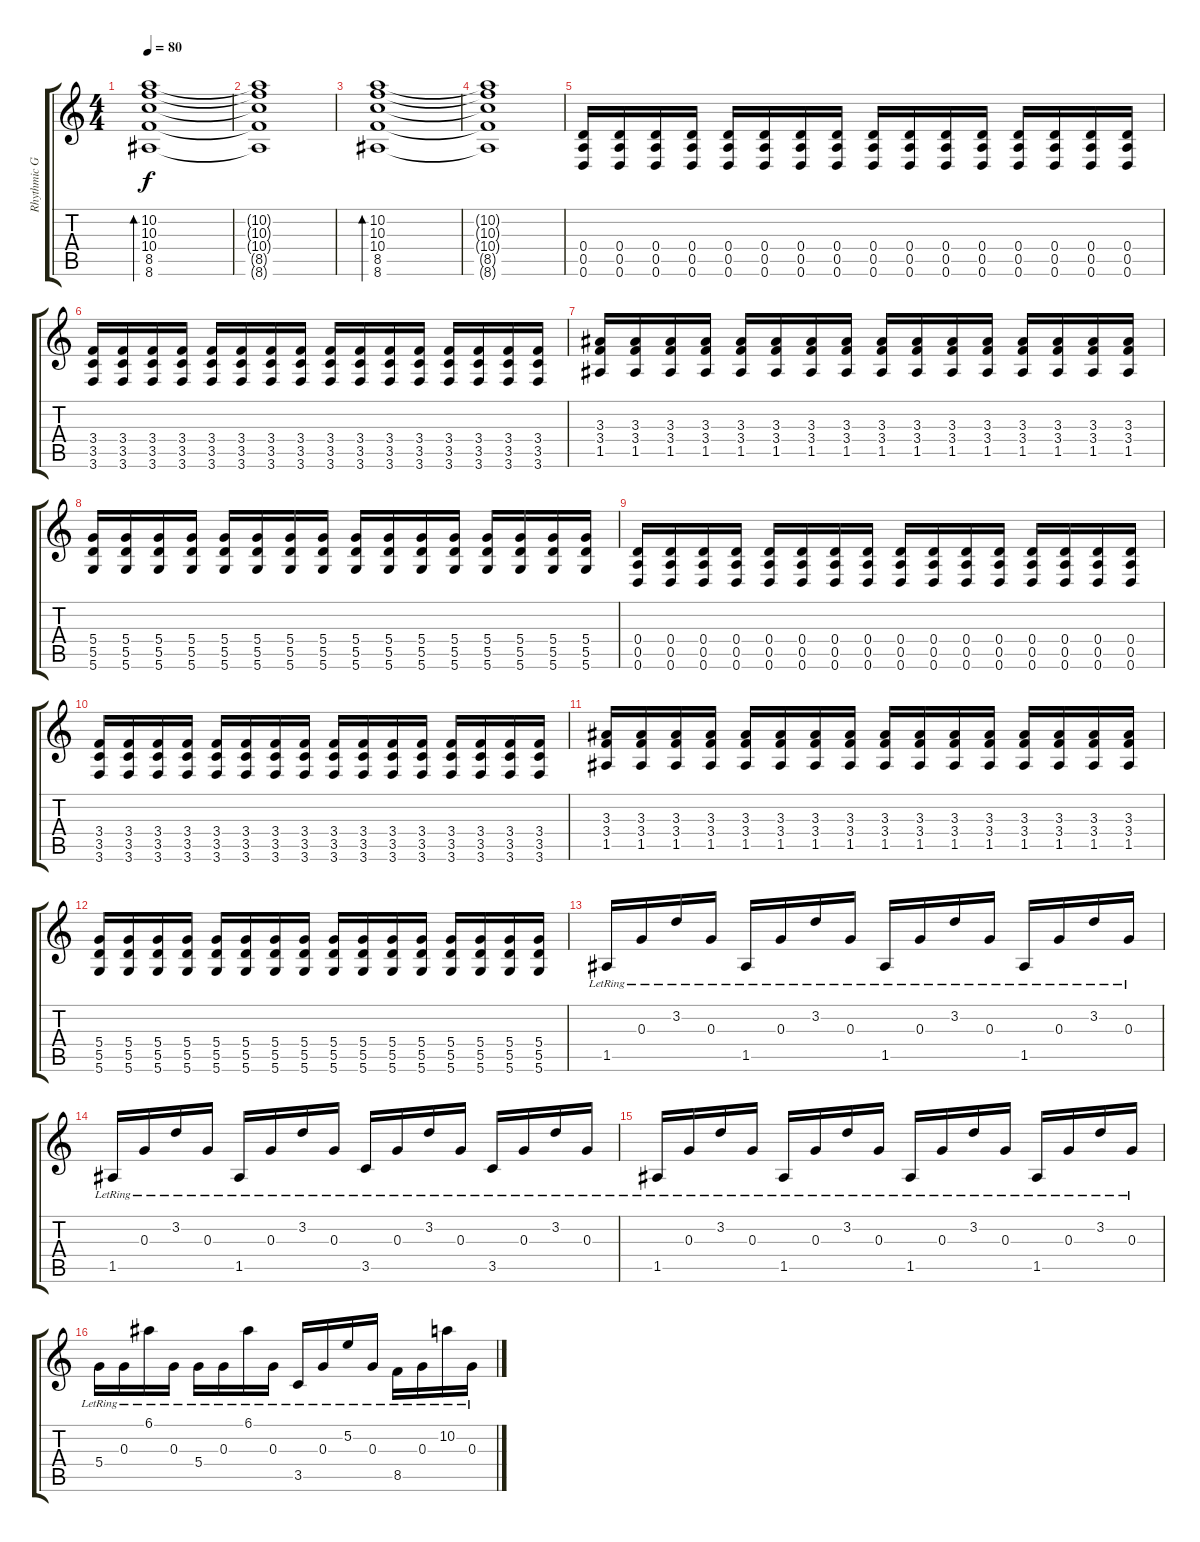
\track ("Rhythmic Guitar" "Rhythmic G") {instrument distortionguitar}
\staff {score tabs}
\tuning (E4 B3 G3 D3 A2 D2) {hide}
\ts (4 4)
\tempo 80
\clef g2
\ks c
(10.2 10.3 10.4 8.5 8.6).1{bd 120 dy f} |
(10.2{t} 10.3{t} 10.4{t} 8.5{t} 8.6{t}).1 |
(10.2 10.3 10.4 8.5 8.6).1{bd 120} |
(10.2{t} 10.3{t} 10.4{t} 8.5{t} 8.6{t}).1 |
(0.4 0.5 0.6).16{instrument distortionguitar} (0.4 0.5 0.6).16 (0.4 0.5 0.6).16 (0.4 0.5 0.6).16 (0.4 0.5 0.6).16 (0.4 0.5 0.6).16 (0.4 0.5 0.6).16 (0.4 0.5 0.6).16 (0.4 0.5 0.6).16 (0.4 0.5 0.6).16 (0.4 0.5 0.6).16 (0.4 0.5 0.6).16 (0.4 0.5 0.6).16 (0.4 0.5 0.6).16 (0.4 0.5 0.6).16 (0.4 0.5 0.6).16 |
(3.4 3.5 3.6).16 (3.4 3.5 3.6).16 (3.4 3.5 3.6).16 (3.4 3.5 3.6).16 (3.4 3.5 3.6).16 (3.4 3.5 3.6).16 (3.4 3.5 3.6).16 (3.4 3.5 3.6).16 (3.4 3.5 3.6).16 (3.4 3.5 3.6).16 (3.4 3.5 3.6).16 (3.4 3.5 3.6).16 (3.4 3.5 3.6).16 (3.4 3.5 3.6).16 (3.4 3.5 3.6).16 (3.4 3.5 3.6).16 |
(3.3 3.4 1.5).16 (3.3 3.4 1.5).16 (3.3 3.4 1.5).16 (3.3 3.4 1.5).16 (3.3 3.4 1.5).16 (3.3 3.4 1.5).16 (3.3 3.4 1.5).16 (3.3 3.4 1.5).16 (3.3 3.4 1.5).16 (3.3 3.4 1.5).16 (3.3 3.4 1.5).16 (3.3 3.4 1.5).16 (3.3 3.4 1.5).16 (3.3 3.4 1.5).16 (3.3 3.4 1.5).16 (3.3 3.4 1.5).16 |
(5.4 5.5 5.6).16 (5.4 5.5 5.6).16 (5.4 5.5 5.6).16 (5.4 5.5 5.6).16 (5.4 5.5 5.6).16 (5.4 5.5 5.6).16 (5.4 5.5 5.6).16 (5.4 5.5 5.6).16 (5.4 5.5 5.6).16 (5.4 5.5 5.6).16 (5.4 5.5 5.6).16 (5.4 5.5 5.6).16 (5.4 5.5 5.6).16 (5.4 5.5 5.6).16 (5.4 5.5 5.6).16 (5.4 5.5 5.6).16 |
(0.4 0.5 0.6).16 (0.4 0.5 0.6).16 (0.4 0.5 0.6).16 (0.4 0.5 0.6).16 (0.4 0.5 0.6).16 (0.4 0.5 0.6).16 (0.4 0.5 0.6).16 (0.4 0.5 0.6).16 (0.4 0.5 0.6).16 (0.4 0.5 0.6).16 (0.4 0.5 0.6).16 (0.4 0.5 0.6).16 (0.4 0.5 0.6).16 (0.4 0.5 0.6).16 (0.4 0.5 0.6).16 (0.4 0.5 0.6).16 |
(3.4 3.5 3.6).16 (3.4 3.5 3.6).16 (3.4 3.5 3.6).16 (3.4 3.5 3.6).16 (3.4 3.5 3.6).16 (3.4 3.5 3.6).16 (3.4 3.5 3.6).16 (3.4 3.5 3.6).16 (3.4 3.5 3.6).16 (3.4 3.5 3.6).16 (3.4 3.5 3.6).16 (3.4 3.5 3.6).16 (3.4 3.5 3.6).16 (3.4 3.5 3.6).16 (3.4 3.5 3.6).16 (3.4 3.5 3.6).16 |
(3.3 3.4 1.5).16 (3.3 3.4 1.5).16 (3.3 3.4 1.5).16 (3.3 3.4 1.5).16 (3.3 3.4 1.5).16 (3.3 3.4 1.5).16 (3.3 3.4 1.5).16 (3.3 3.4 1.5).16 (3.3 3.4 1.5).16 (3.3 3.4 1.5).16 (3.3 3.4 1.5).16 (3.3 3.4 1.5).16 (3.3 3.4 1.5).16 (3.3 3.4 1.5).16 (3.3 3.4 1.5).16 (3.3 3.4 1.5).16 |
(5.4 5.5 5.6).16 (5.4 5.5 5.6).16 (5.4 5.5 5.6).16 (5.4 5.5 5.6).16 (5.4 5.5 5.6).16 (5.4 5.5 5.6).16 (5.4 5.5 5.6).16 (5.4 5.5 5.6).16 (5.4 5.5 5.6).16 (5.4 5.5 5.6).16 (5.4 5.5 5.6).16 (5.4 5.5 5.6).16 (5.4 5.5 5.6).16 (5.4 5.5 5.6).16 (5.4 5.5 5.6).16 (5.4 5.5 5.6).16 |
1.5{lr}.16{instrument electricguitarclean} 0.3{lr}.16 3.2{lr}.16 0.3{lr}.16 1.5{lr}.16 0.3{lr}.16 3.2{lr}.16 0.3{lr}.16 1.5{lr}.16 0.3{lr}.16 3.2{lr}.16 0.3{lr}.16 1.5{lr}.16 0.3{lr}.16 3.2{lr}.16 0.3{lr}.16 |
1.5{lr}.16 0.3{lr}.16 3.2{lr}.16 0.3{lr}.16 1.5{lr}.16 0.3{lr}.16 3.2{lr}.16 0.3{lr}.16 3.5{lr}.16 0.3{lr}.16 3.2{lr}.16 0.3{lr}.16 3.5{lr}.16 0.3{lr}.16 3.2{lr}.16 0.3{lr}.16 |
1.5{lr}.16 0.3{lr}.16 3.2{lr}.16 0.3{lr}.16 1.5{lr}.16 0.3{lr}.16 3.2{lr}.16 0.3{lr}.16 1.5{lr}.16 0.3{lr}.16 3.2{lr}.16 0.3{lr}.16 1.5{lr}.16 0.3{lr}.16 3.2{lr}.16 0.3{lr}.16 |
5.4{lr}.16 0.3{lr}.16 6.1{lr}.16 0.3{lr}.16 5.4{lr}.16 0.3{lr}.16 6.1{lr}.16 0.3{lr}.16 3.5{lr}.16 0.3{lr}.16 5.2{lr}.16 0.3{lr}.16 8.5{lr}.16 0.3{lr}.16 10.2{lr}.16 0.3{lr}.16
